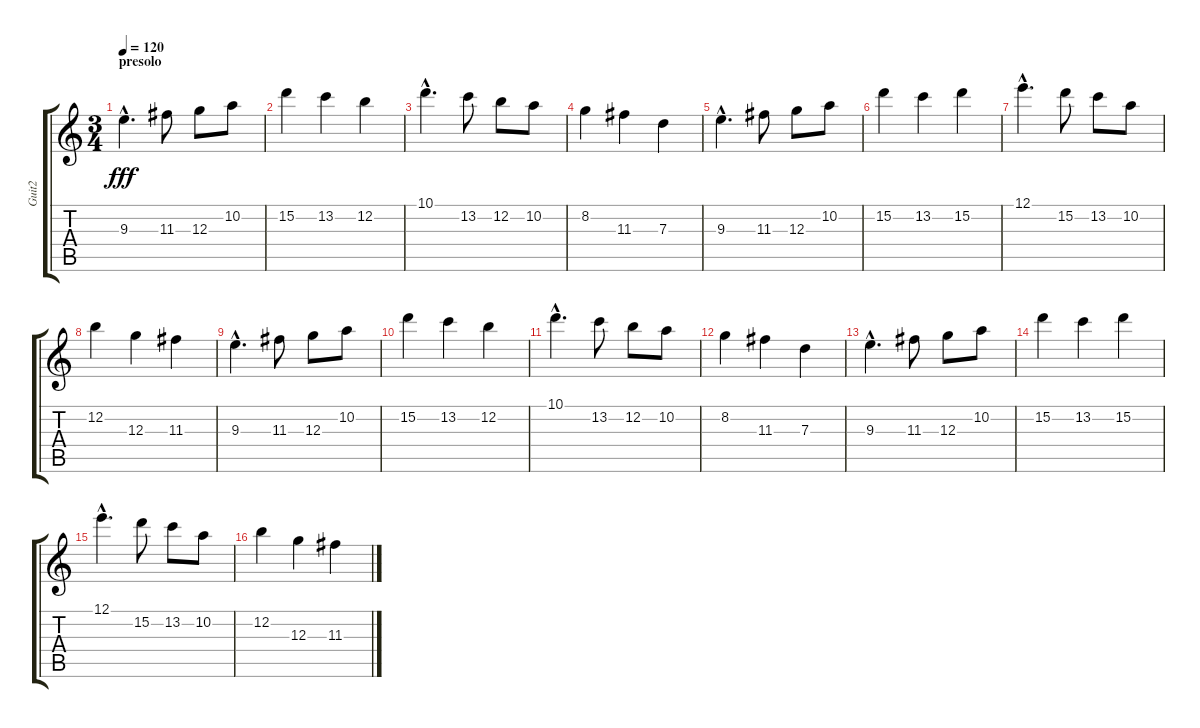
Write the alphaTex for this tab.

\track ("Guit2" "Guit2") {instrument electricguitarclean}
\staff {score tabs}
\tuning (E4 B3 G3 D3 A2 E2) {hide}
\ts (3 4)
\section ("" "presolo")
\tempo 120
\clef g2
\ks c
9.3{hac}.4{d dy fff volume 16 instrument electricguitarclean} 11.3.8 12.3.8 10.2.8 |
15.2.4 13.2.4 12.2.4 |
10.1{hac}.4{d} 13.2.8 12.2.8 10.2.8 |
8.2.4 11.3.4 7.3.4 |
9.3{hac}.4{d} 11.3.8 12.3.8 10.2.8 |
15.2.4 13.2.4 15.2.4 |
12.1{hac}.4{d} 15.2.8 13.2.8 10.2.8 |
12.2.4 12.3.4 11.3.4 |
9.3{hac}.4{d} 11.3.8 12.3.8 10.2.8 |
15.2.4 13.2.4 12.2.4 |
10.1{hac}.4{d} 13.2.8 12.2.8 10.2.8 |
8.2.4 11.3.4 7.3.4 |
9.3{hac}.4{d} 11.3.8 12.3.8 10.2.8 |
15.2.4 13.2.4 15.2.4 |
12.1{hac}.4{d} 15.2.8 13.2.8 10.2.8 |
12.2.4 12.3.4 11.3.4
